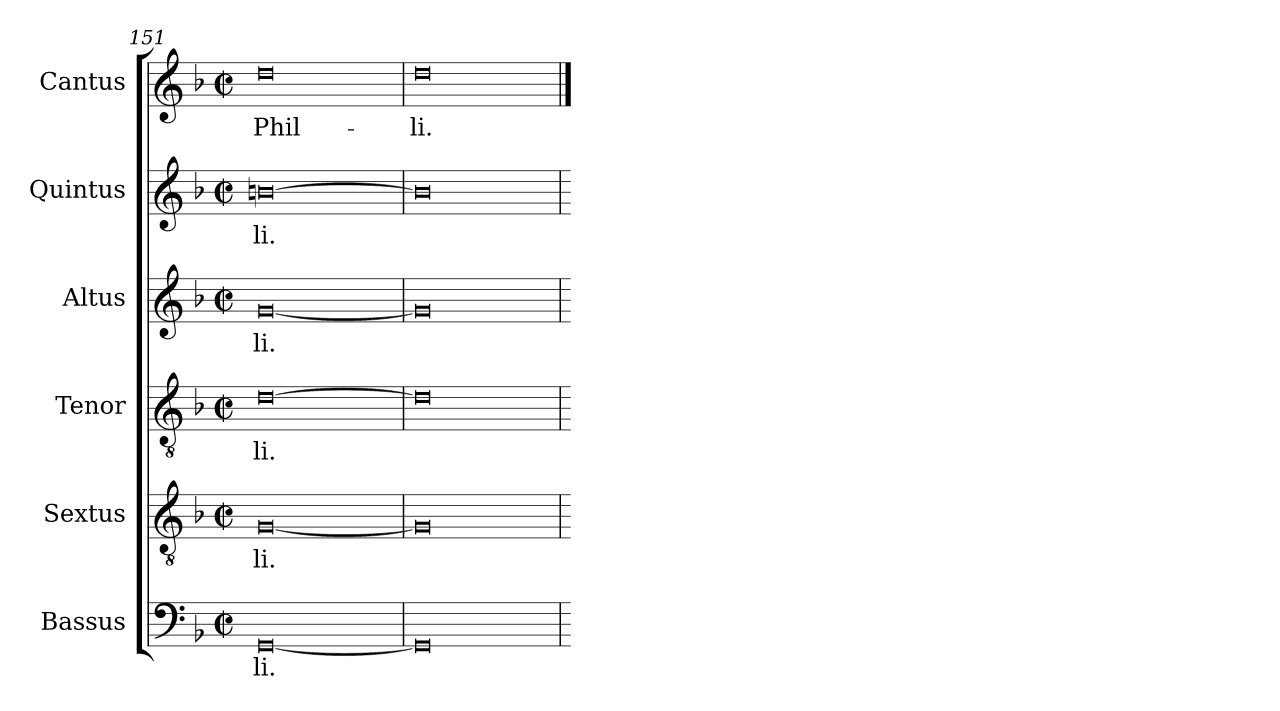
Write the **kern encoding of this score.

**kern	**text	**kern	**text	**kern	**text	**kern	**text	**kern	**text	**kern	**text
*part6	*part6	*part5	*part5	*part4	*part4	*part3	*part3	*part2	*part2	*part1	*part1
*staff6	*staff6	*staff5	*staff5	*staff4	*staff4	*staff3	*staff3	*staff2	*staff2	*staff1	*staff1
*I"Bassus	*	*I"Sextus	*	*I"Tenor	*	*I"Altus	*	*I"Quintus	*	*I"Cantus	*
*I'Bassus	*	*	*	*I'Tenor	*	*I'Altus	*	*I'Quintus	*	*I'Cantus	*
*clefF4	*	*clefGv2	*	*clefGv2	*	*clefG2	*	*clefG2	*	*clefG2	*
*k[b-]	*	*k[b-]	*	*k[b-]	*	*k[b-]	*	*k[b-]	*	*k[b-]	*
*F:	*	*F:	*	*F:	*	*F:	*	*F:	*	*F:	*
*M2/2	*	*M2/2	*	*M2/2	*	*M2/2	*	*M2/2	*	*M2/2	*
*met(c|)	*	*met(c|)	*	*met(c|)	*	*met(c|)	*	*met(c|)	*	*met(c|)	*
=151	=151	=151	=151	=151	=151	=151	=151	=151	=151	=151	=151
!	!LO:LY:b:cj	!	!LO:LY:b:cj	!	!LO:LY:b:cj	!	!LO:LY:b:cj	!	!LO:LY:b:cj	!	!LO:LY:b:cj
[<0GG	li.	[<0G	li.	[>0d	li.	[<0g	li.	[>0bn	-li.	0dd	Phil-
=152	=152	=152	=152	=152	=152	=152	=152	=152	=152	=152	=152
!	!	!	!	!	!	!	!	!	!	!	!LO:LY:b:cj
0GG]	.	0G]	.	0d]	.	0g]	.	0b]	.	0dd	-li.
=	==	=	==	=	==	=	==	=	==	==	==
*-	*-	*-	*-	*-	*-	*-	*-	*-	*-	*-	*-
